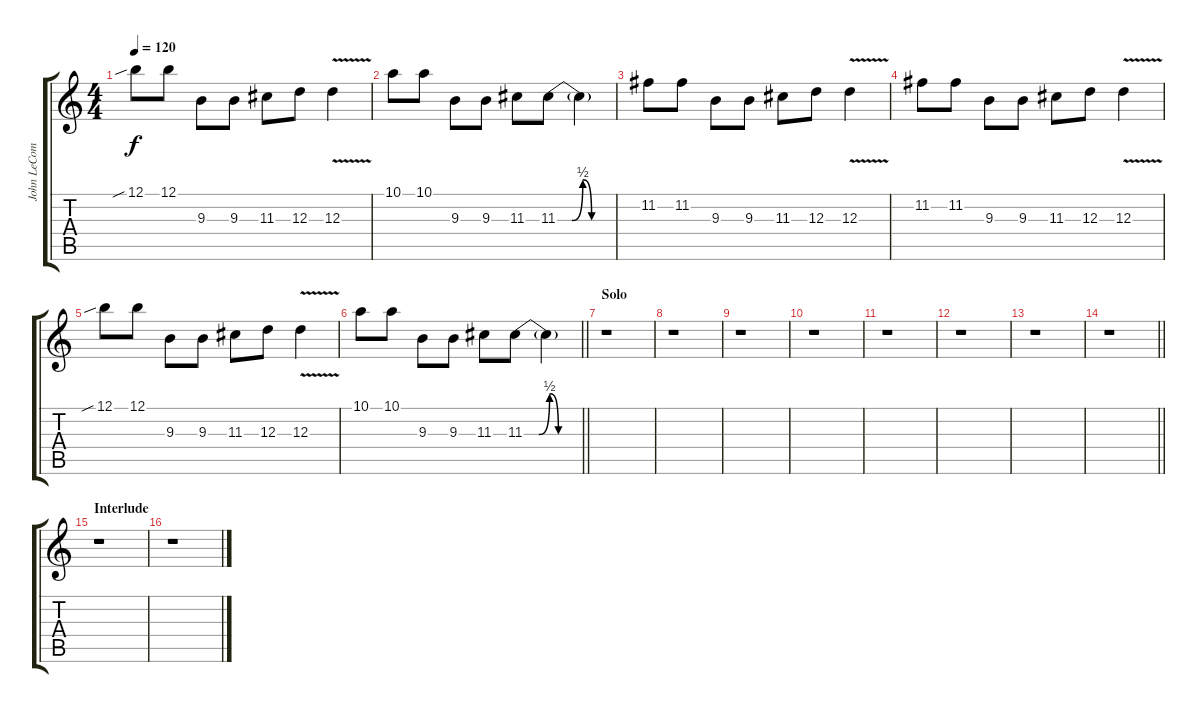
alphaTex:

\track ("John LeCompt" "John LeCom") {instrument distortionguitar}
\staff {score tabs}
\tuning (B3 G3 D3 A2 E2 B1) {hide}
\ts (4 4)
\tempo 120
\clef g2
\ks c
12.1{sib}.8{dy f} 12.1.8 9.3.8 9.3.8 11.3.8 12.3.8 12.3{v}.4 |
10.1.8 10.1.8 9.3.8 9.3.8 11.3.8 11.3{be (custom 0 0 15 0 26 2 35 0 60 0)}.8 11.3{t}.4 |
11.2.8 11.2.8 9.3.8 9.3.8 11.3.8 12.3.8 12.3{v}.4 |
11.2.8 11.2.8 9.3.8 9.3.8 11.3.8 12.3.8 12.3{v}.4 |
12.1{sib}.8 12.1.8 9.3.8 9.3.8 11.3.8 12.3.8 12.3{v}.4 |
\barLineRight lightlight
10.1.8 10.1.8 9.3.8 9.3.8 11.3.8 11.3{be (custom 0 0 15 0 26 2 35 0 60 0)}.8 11.3{t}.4 |
\section ("" "Solo")
r.1 |
r.1 |
r.1 |
r.1 |
r.1 |
r.1 |
r.1 |
\barLineRight lightlight
r.1 |
\section ("" "Interlude")
r.1 |
r.1
